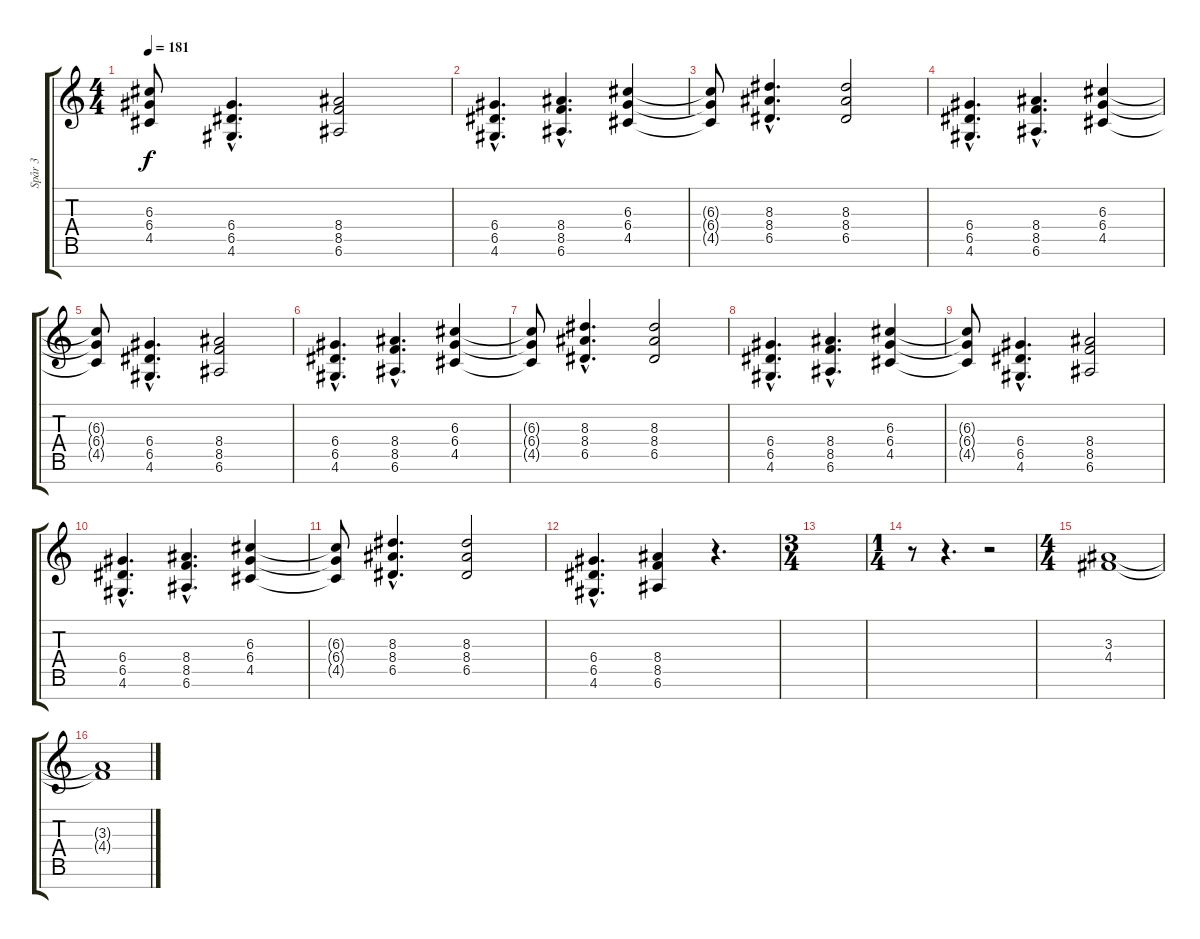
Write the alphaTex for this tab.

\track ("Spår 3" "Spår 3") {instrument stringensemble1}
\staff {score tabs}
\tuning (E5 B4 G4 D4 A3 E3 B2) {hide}
\ts (4 4)
\tempo 181
\clef g2
\ks c
(6.3{t} 6.4{t} 4.5{t}).8{dy f} (6.4{hac} 6.5{hac} 4.6{hac}).4{d} (8.4 8.5 6.6).2 |
(6.4{hac} 6.5{hac} 4.6{hac}).4{d} (8.4{hac} 8.5{hac} 6.6{hac}).4{d} (6.3 6.4 4.5).4 |
(6.3{t} 6.4{t} 4.5{t}).8 (8.3{hac} 8.4{hac} 6.5{hac}).4{d} (8.3 8.4 6.5).2 |
(6.4{hac} 6.5{hac} 4.6{hac}).4{d} (8.4{hac} 8.5{hac} 6.6{hac}).4{d} (6.3 6.4 4.5).4 |
(6.3{t} 6.4{t} 4.5{t}).8 (6.4{hac} 6.5{hac} 4.6{hac}).4{d} (8.4 8.5 6.6).2 |
(6.4{hac} 6.5{hac} 4.6{hac}).4{d} (8.4{hac} 8.5{hac} 6.6{hac}).4{d} (6.3 6.4 4.5).4 |
(6.3{t} 6.4{t} 4.5{t}).8 (8.3{hac} 8.4{hac} 6.5{hac}).4{d} (8.3 8.4 6.5).2 |
(6.4{hac} 6.5{hac} 4.6{hac}).4{d} (8.4{hac} 8.5{hac} 6.6{hac}).4{d} (6.3 6.4 4.5).4 |
(6.3{t} 6.4{t} 4.5{t}).8 (6.4{hac} 6.5{hac} 4.6{hac}).4{d} (8.4 8.5 6.6).2 |
(6.4{hac} 6.5{hac} 4.6{hac}).4{d} (8.4{hac} 8.5{hac} 6.6{hac}).4{d} (6.3 6.4 4.5).4 |
(6.3{t} 6.4{t} 4.5{t}).8 (8.3{hac} 8.4{hac} 6.5{hac}).4{d} (8.3 8.4 6.5).2 |
(6.4{hac} 6.5{hac} 4.6{hac}).4{d} (8.4 8.5 6.6).4 r.4{d} |
\ts (3 4)
|
\ts (1 4)
r.8 r.4{d} r.2 |
\ts (4 4)
(3.3 4.4).1 |
(3.3{t} 4.4{t}).1
